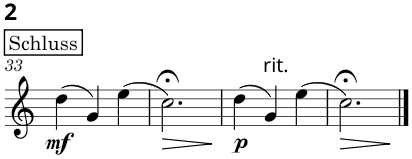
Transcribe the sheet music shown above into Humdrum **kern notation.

**kern	**dynam
*part1	*part1
*staff1	*staff1
*I"Alphorn	*
*I'Alphn.	*
!!LO:PB:g=z
*clefG2	*
*Trd4c7	*
*k[]	*
*M3/4	*
!!LO:REH:place=s1:a:cj:fs=11:t=Schluss
=33	=33
!	!LO:DY:b
(4dd\	mf
4g/)	.
(4ee\	.
=34	=34
!	!LO:HP:b
2.cc;<\)	>
.	]
=35	=35
!	!LO:DY:b
(4dd\	p
!LO:TX:a:t=rit.	!
4g/)	.
(4ee\	.
=36	=36
!	!LO:HP:b
2.cc;<\)	>
.	]
==	==
*-	*-
